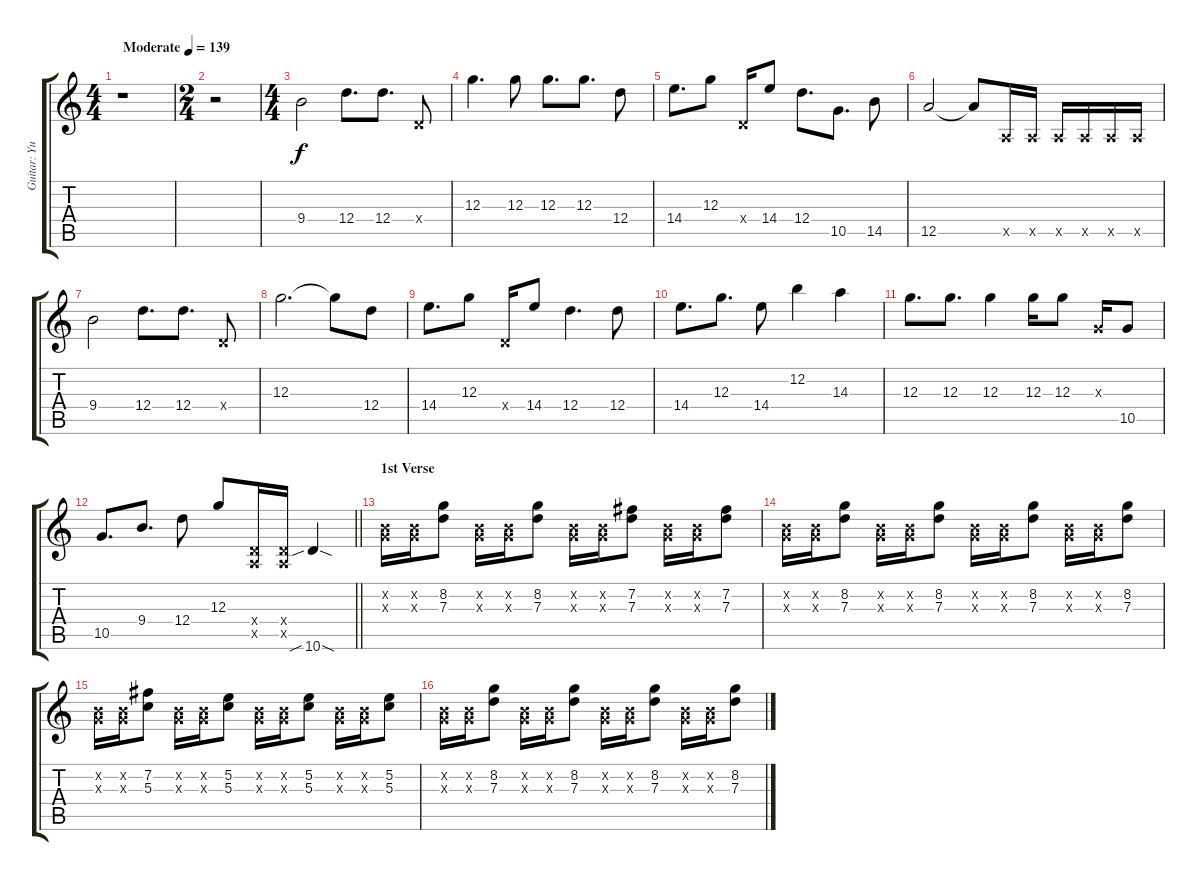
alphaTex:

\track ("Guitar: Yui Hirasawa" "Guitar: Yu") {instrument distortionguitar}
\staff {score tabs}
\tuning (E4 B3 G3 D3 A2 E2) {hide}
\ts (4 4)
\section ("" "")
\tempo (139 "Moderate")
\clef g2
\ks c
r.1{dy f instrument distortionguitar} |
\ts (2 4)
r.2 |
\ts (4 4)
9.4.2 12.4.8{d} 12.4.8{d} 0.4{x}.8 |
12.3.4{d} 12.3.8 12.3.8{d} 12.3.8{d} 12.4.8 |
14.4.8{d} 12.3.8 0.4{x}.16 14.4.8 12.4.8{d} 10.5.8{d} 14.5.8 |
12.5.2 12.5{t}.8 0.5{x}.16 0.5{x}.16 0.5{x}.16 0.5{x}.16 0.5{x}.16 0.5{x}.16 |
9.4.2 12.4.8{d} 12.4.8{d} 0.4{x}.8 |
12.3.2{d} 12.3{t}.8 12.4.8 |
14.4.8{d} 12.3.8 0.4{x}.16 14.4.8 12.4.4{d} 12.4.8 |
14.4.8{d} 12.3.8{d} 14.4.8 12.2.4 14.3.4 |
12.3.8{d} 12.3.8{d} 12.3.4 12.3.16 12.3.8 0.3{x}.16 10.5.8 |
\barLineRight lightlight
10.5.8{d} 9.4.8{d} 12.4.8 12.3.8 (0.4{x} 0.5{x}).16 (0.4{x} 0.5{x}).16 10.6{sib sod}.4 |
\section ("" "1st Verse")
(0.2{x} 0.3{x}).16 (0.2{x} 0.3{x}).16 (8.2 7.3).8 (0.2{x} 0.3{x}).16 (0.2{x} 0.3{x}).16 (8.2 7.3).8 (0.2{x} 0.3{x}).16 (0.2{x} 0.3{x}).16 (7.2 7.3).8 (0.2{x} 0.3{x}).16 (0.2{x} 0.3{x}).16 (7.2 7.3).8 |
(0.2{x} 0.3{x}).16 (0.2{x} 0.3{x}).16 (8.2 7.3).8 (0.2{x} 0.3{x}).16 (0.2{x} 0.3{x}).16 (8.2 7.3).8 (0.2{x} 0.3{x}).16 (0.2{x} 0.3{x}).16 (8.2 7.3).8 (0.2{x} 0.3{x}).16 (0.2{x} 0.3{x}).16 (8.2 7.3).8 |
(0.2{x} 0.3{x}).16 (0.2{x} 0.3{x}).16 (7.2 5.3).8 (0.2{x} 0.3{x}).16 (0.2{x} 0.3{x}).16 (5.2 5.3).8 (0.2{x} 0.3{x}).16 (0.2{x} 0.3{x}).16 (5.2 5.3).8 (0.2{x} 0.3{x}).16 (0.2{x} 0.3{x}).16 (5.2 5.3).8 |
(0.2{x} 0.3{x}).16 (0.2{x} 0.3{x}).16 (8.2 7.3).8 (0.2{x} 0.3{x}).16 (0.2{x} 0.3{x}).16 (8.2 7.3).8 (0.2{x} 0.3{x}).16 (0.2{x} 0.3{x}).16 (8.2 7.3).8 (0.2{x} 0.3{x}).16 (0.2{x} 0.3{x}).16 (8.2 7.3).8
